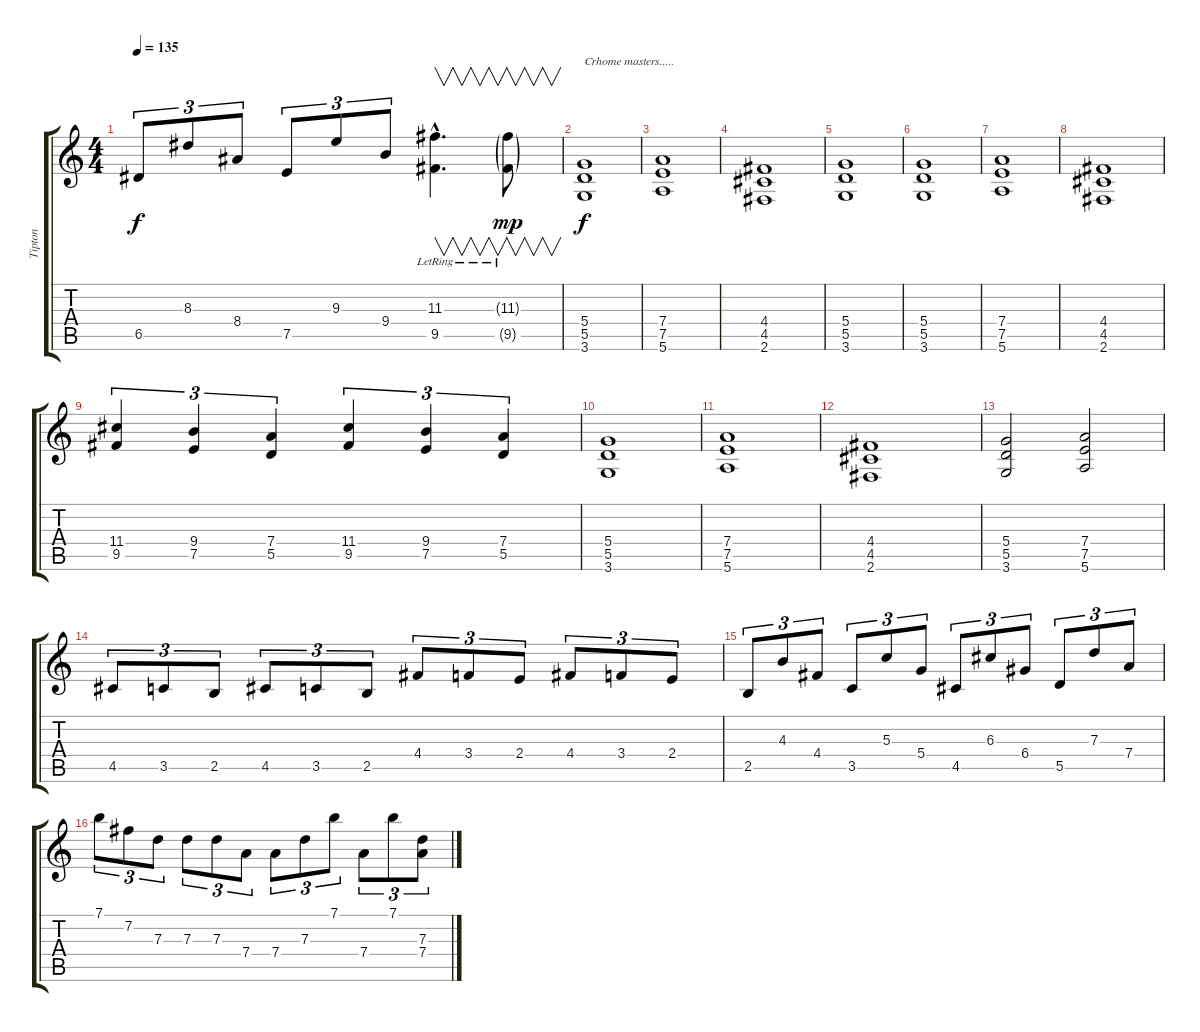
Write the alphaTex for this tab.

\track ("Tipton" "Tipton") {instrument distortionguitar}
\staff {score tabs}
\tuning (E4 B3 G3 D3 A2 E2) {hide}
\ts (4 4)
\tempo 135
\clef g2
\ks c
6.5.8{tu (3 2) dy f} 8.3.8{tu (3 2)} 8.4.8{tu (3 2)} 7.5.8{tu (3 2)} 9.3.8{tu (3 2)} 9.4.8{tu (3 2)} (11.3{hac lr} 9.5{hac lr}).4{v d} (11.3{g lr} 9.5{g lr}).8{v dy mp} |
(5.4 5.5 3.6).1{txt "Crhome masters....." dy f} |
(7.4 7.5 5.6).1 |
(4.4 4.5 2.6).1 |
(5.4 5.5 3.6).1 |
(5.4 5.5 3.6).1 |
(7.4 7.5 5.6).1 |
(4.4 4.5 2.6).1 |
(11.4 9.5).4{tu (3 2)} (9.4 7.5).4{tu (3 2)} (7.4 5.5).4{tu (3 2)} (11.4 9.5).4{tu (3 2)} (9.4 7.5).4{tu (3 2)} (7.4 5.5).4{tu (3 2)} |
(5.4 5.5 3.6).1 |
(7.4 7.5 5.6).1 |
(4.4 4.5 2.6).1 |
(5.4 5.5 3.6).2 (7.4 7.5 5.6).2 |
4.5.8{tu (3 2)} 3.5.8{tu (3 2)} 2.5.8{tu (3 2)} 4.5.8{tu (3 2)} 3.5.8{tu (3 2)} 2.5.8{tu (3 2)} 4.4.8{tu (3 2)} 3.4.8{tu (3 2)} 2.4.8{tu (3 2)} 4.4.8{tu (3 2)} 3.4.8{tu (3 2)} 2.4.8{tu (3 2)} |
2.5.8{tu (3 2)} 4.3.8{tu (3 2)} 4.4.8{tu (3 2)} 3.5.8{tu (3 2)} 5.3.8{tu (3 2)} 5.4.8{tu (3 2)} 4.5.8{tu (3 2)} 6.3.8{tu (3 2)} 6.4.8{tu (3 2)} 5.5.8{tu (3 2)} 7.3.8{tu (3 2)} 7.4.8{tu (3 2)} |
7.1.8{tu (3 2)} 7.2.8{tu (3 2)} 7.3.8{tu (3 2)} 7.3.8{tu (3 2)} 7.3.8{tu (3 2)} 7.4.8{tu (3 2)} 7.4.8{tu (3 2)} 7.3.8{tu (3 2)} 7.1.8{tu (3 2)} 7.4.8{tu (3 2)} 7.1.8{tu (3 2)} (7.3 7.4).8{tu (3 2)}
